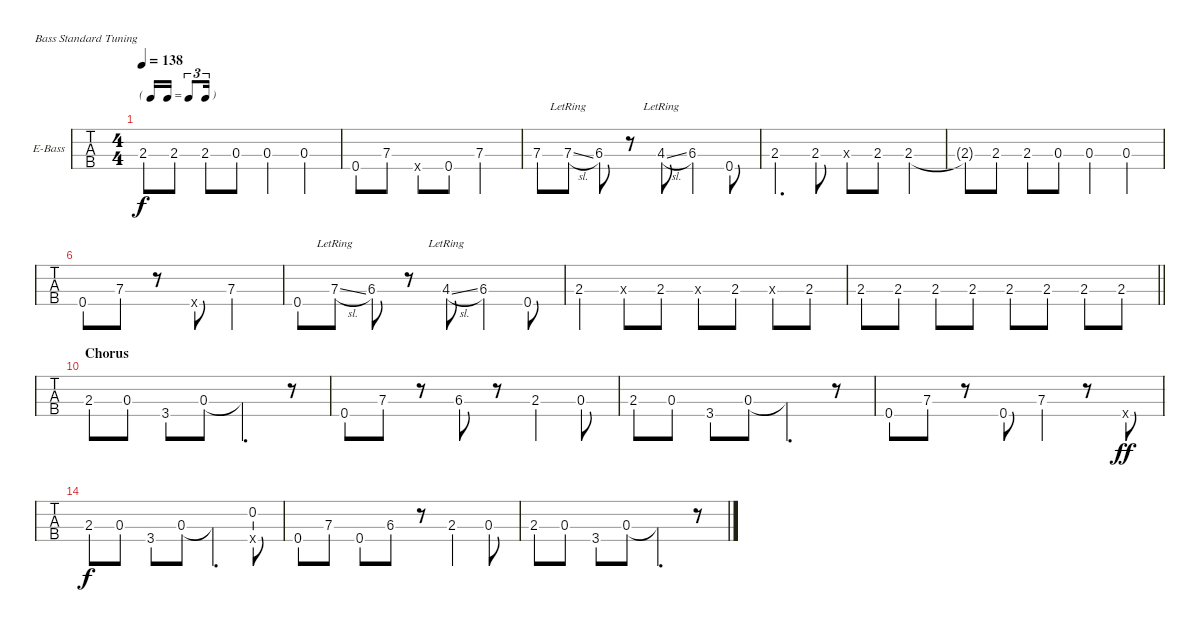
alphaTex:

\bracketExtendMode nobrackets
\firstSystemTrackNameOrientation horizontal
\otherSystemsTrackNameOrientation horizontal
\defaultBarNumberDisplay FirstOfSystem
\track ("Electric Bass" "E-Bass") {instrument electricbassfinger}
\staff {tabs}
\tuning (G2 D2 A1 E1)
\ts (4 4)
\tf triplet16th
\tempo 138
\clef f4
\scale
0.333333
\ks c#minor
2.3{t}.8{dy f} 2.3.8 2.3.8 0.3.8 0.3.4 0.3.4 |
\scale
0.333333
\ks e
0.4.8 7.3.8 0.4{x}.8 0.4.8 7.3.2 |
\scale
0.333333
\ks c#minor
7.3.8 7.3{sl lr}.8 6.3.8 r.8 4.3{sl lr}.8 6.3.4 0.4.8 |
\scale
0.333333 2.3.4{d} 2.3.8 0.3{x}.8 2.3.8 2.3.4 |
\scale
0.333333 2.3{t}.8 2.3.8 2.3.8 0.3.8 0.3.4 0.3.4 |
\scale
0.333333
\ks e
0.4.8 7.3.8 r.8 0.4{x}.8 7.3.2 |
\scale
0.333333
\ks c#minor
0.4.8 7.3{sl lr}.8 6.3.8 r.8 4.3{sl lr}.8 6.3.4 0.4.8 |
\scale
0.333333 2.3.4 2.3{x}.8 2.3.8 2.3{x}.8 2.3.8 0.3{x}.8 2.3.8 |
\scale
0.333333
\barLineRight lightlight
2.3.8 2.3.8 2.3.8 2.3.8 2.3.8 2.3.8 2.3.8 2.3.8 |
\section ("" "Chorus")
\scale
0.333333
\ks e
2.3.8 0.3.8 3.4.8 0.3.8 0.3{t}.4{d} r.8 |
\scale
0.333333
\ks c#minor
0.4.8 7.3.8 r.8 6.3.8 r.8 2.3.4 0.3.8 |
\scale
0.333333 2.3.8 0.3.8 3.4.8 0.3.8 0.3{t}.4{d} r.8 |
\scale
0.333333 0.4.8 7.3.8 r.8 0.4.8 7.3.4 r.8 0.4{x}.8{dy ff} |
\scale
0.333333
\ks e
2.3.8{dy f} 0.3.8 3.4.8 0.3.8 0.3{t}.4{d} (0.2 0.4{x}).8 |
\scale
0.333333
\ks c#minor
0.4.8 7.3.8 0.4.8 6.3.8 r.8 2.3.4 0.3.8 |
\scale
0.333333 2.3.8 0.3.8 3.4.8 0.3.8 0.3{t}.4{d} r.8
